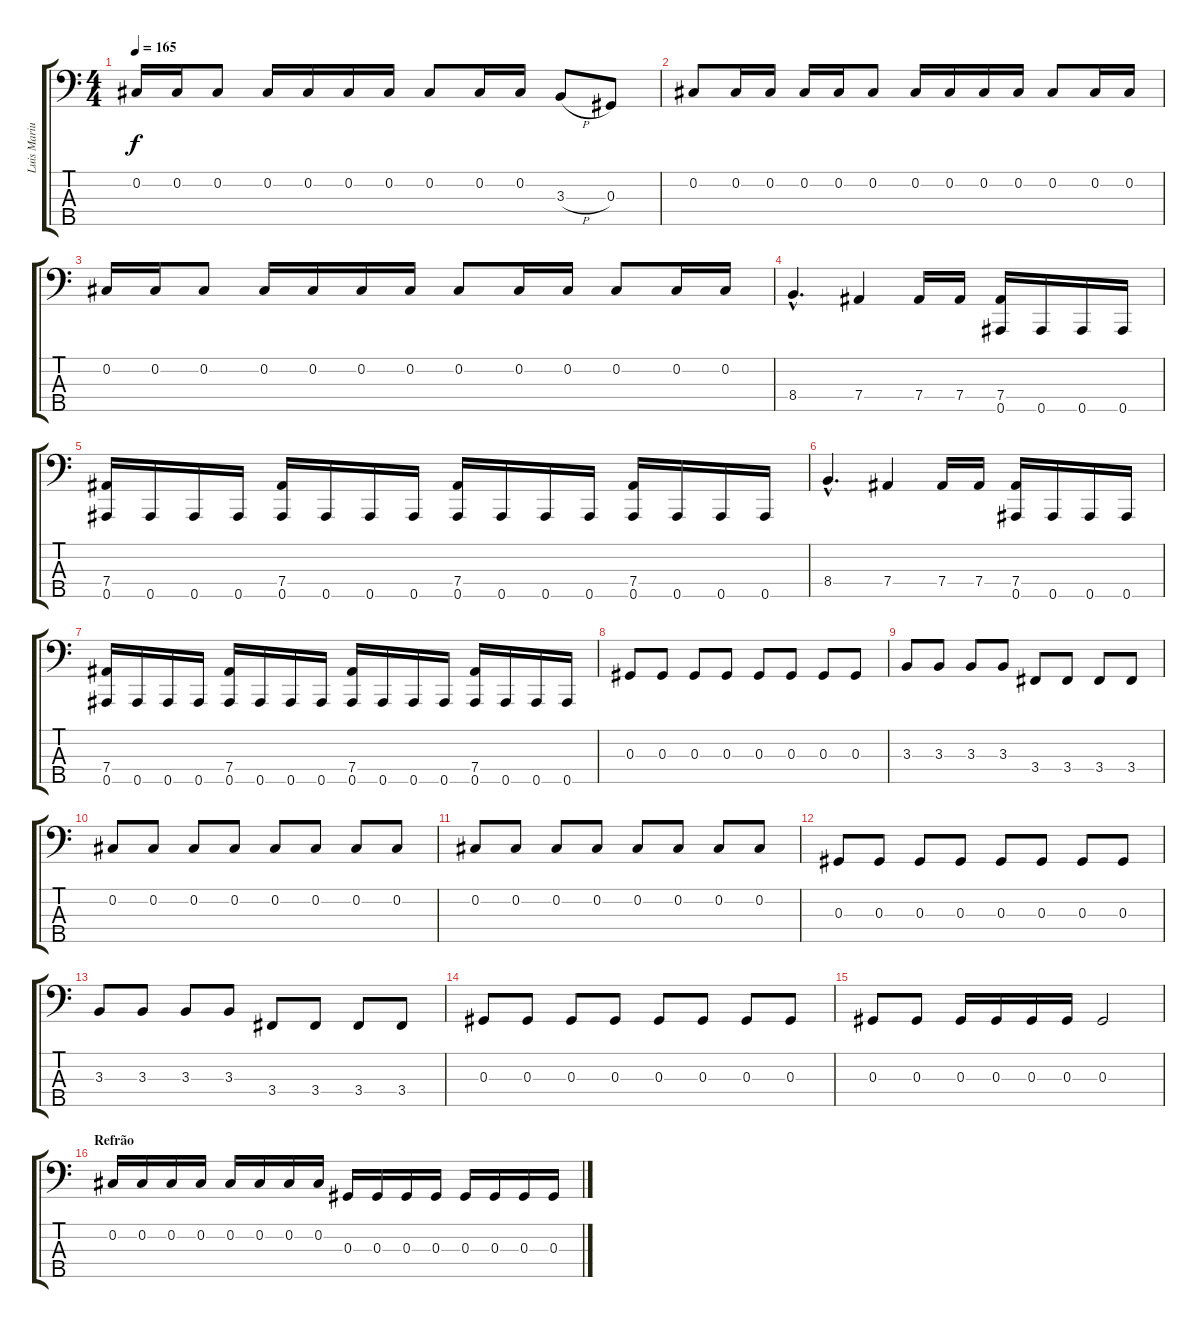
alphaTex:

\track ("Luis Mariutti" "Luis Mariu") {instrument electricbassfinger}
\staff {score tabs}
\tuning (Gb2 Db2 Ab1 Eb1 Bb0) {hide}
\ts (4 4)
\tempo 165
\clef f4
\ks c
0.2.16{dy f} 0.2.16 0.2.8 0.2.16 0.2.16 0.2.16 0.2.16 0.2.8 0.2.16 0.2.16 3.3{h}.8 0.3.8 |
0.2.8 0.2.16 0.2.16 0.2.16 0.2.16 0.2.8 0.2.16 0.2.16 0.2.16 0.2.16 0.2.8 0.2.16 0.2.16 |
0.2.16 0.2.16 0.2.8 0.2.16 0.2.16 0.2.16 0.2.16 0.2.8 0.2.16 0.2.16 0.2.8 0.2.16 0.2.16 |
8.4{hac}.4{d} 7.4.4 7.4.16 7.4.16 (7.4 0.5).16 0.5.16 0.5.16 0.5.16 |
(7.4 0.5).16 0.5.16 0.5.16 0.5.16 (7.4 0.5).16 0.5.16 0.5.16 0.5.16 (7.4 0.5).16 0.5.16 0.5.16 0.5.16 (7.4 0.5).16 0.5.16 0.5.16 0.5.16 |
8.4{hac}.4{d} 7.4.4 7.4.16 7.4.16 (7.4 0.5).16 0.5.16 0.5.16 0.5.16 |
(7.4 0.5).16 0.5.16 0.5.16 0.5.16 (7.4 0.5).16 0.5.16 0.5.16 0.5.16 (7.4 0.5).16 0.5.16 0.5.16 0.5.16 (7.4 0.5).16 0.5.16 0.5.16 0.5.16 |
0.3.8 0.3.8 0.3.8 0.3.8 0.3.8 0.3.8 0.3.8 0.3.8 |
3.3.8 3.3.8 3.3.8 3.3.8 3.4.8 3.4.8 3.4.8 3.4.8 |
0.2.8 0.2.8 0.2.8 0.2.8 0.2.8 0.2.8 0.2.8 0.2.8 |
0.2.8 0.2.8 0.2.8 0.2.8 0.2.8 0.2.8 0.2.8 0.2.8 |
0.3.8 0.3.8 0.3.8 0.3.8 0.3.8 0.3.8 0.3.8 0.3.8 |
3.3.8 3.3.8 3.3.8 3.3.8 3.4.8 3.4.8 3.4.8 3.4.8 |
0.3.8 0.3.8 0.3.8 0.3.8 0.3.8 0.3.8 0.3.8 0.3.8 |
0.3.8 0.3.8 0.3.16 0.3.16 0.3.16 0.3.16 0.3.2 |
\section ("" "Refrão")
0.2.16 0.2.16 0.2.16 0.2.16 0.2.16 0.2.16 0.2.16 0.2.16 0.3.16 0.3.16 0.3.16 0.3.16 0.3.16 0.3.16 0.3.16 0.3.16
